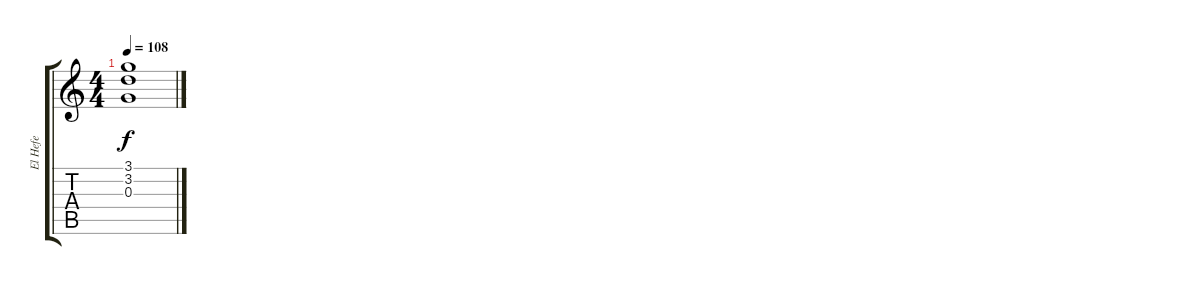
\track ("El Hefe" "El Hefe") {instrument distortionguitar}
\staff {score tabs}
\tuning (E4 B3 G3 D3 A2 E2) {hide}
\ts (4 4)
\tempo 108
\clef g2
\ks c
(3.1{t} 3.2{t} 0.3{t}).1{dy f}
